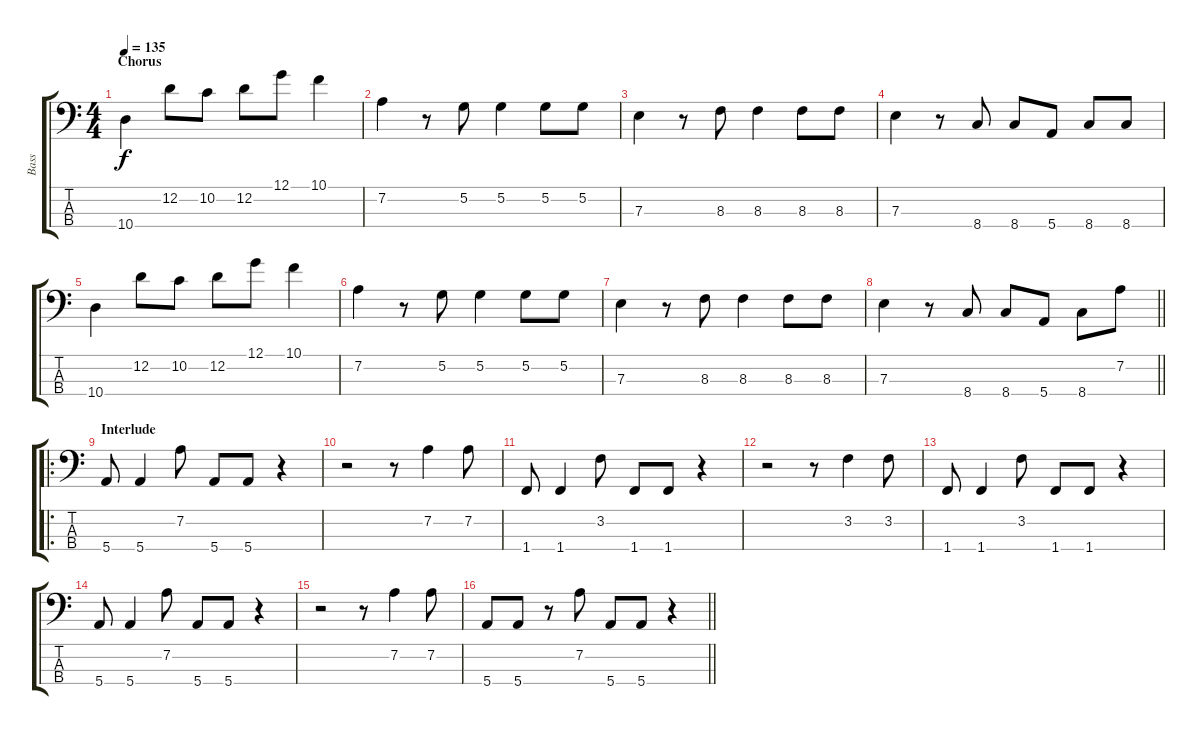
\track ("Bass" "Bass") {instrument electricbasspick}
\staff {score tabs}
\tuning (G2 D2 A1 E1) {hide}
\ts (4 4)
\section ("" "Chorus")
\tempo 135
\clef f4
\ks c
10.4.4{dy f} 12.2.8 10.2.8 12.2.8 12.1.8 10.1.4 |
7.2.4 r.8 5.2.8 5.2.4 5.2.8 5.2.8 |
7.3.4 r.8 8.3.8 8.3.4 8.3.8 8.3.8 |
7.3.4 r.8 8.4.8 8.4.8 5.4.8 8.4.8 8.4.8 |
10.4.4 12.2.8 10.2.8 12.2.8 12.1.8 10.1.4 |
7.2.4 r.8 5.2.8 5.2.4 5.2.8 5.2.8 |
7.3.4 r.8 8.3.8 8.3.4 8.3.8 8.3.8 |
\barLineRight lightlight
7.3.4 r.8 8.4.8 8.4.8 5.4.8 8.4.8 7.2.8 |
\ro
\section ("" "Interlude")
5.4.8 5.4.4 7.2.8 5.4.8 5.4.8 r.4 |
r.2 r.8 7.2.4 7.2.8 |
1.4.8 1.4.4 3.2.8 1.4.8 1.4.8 r.4 |
r.2 r.8 3.2.4 3.2.8 |
1.4.8 1.4.4 3.2.8 1.4.8 1.4.8 r.4 |
5.4.8 5.4.4 7.2.8 5.4.8 5.4.8 r.4 |
r.2 r.8 7.2.4 7.2.8 |
\barLineRight lightlight
5.4.8 5.4.8 r.8 7.2.8 5.4.8 5.4.8 r.4
